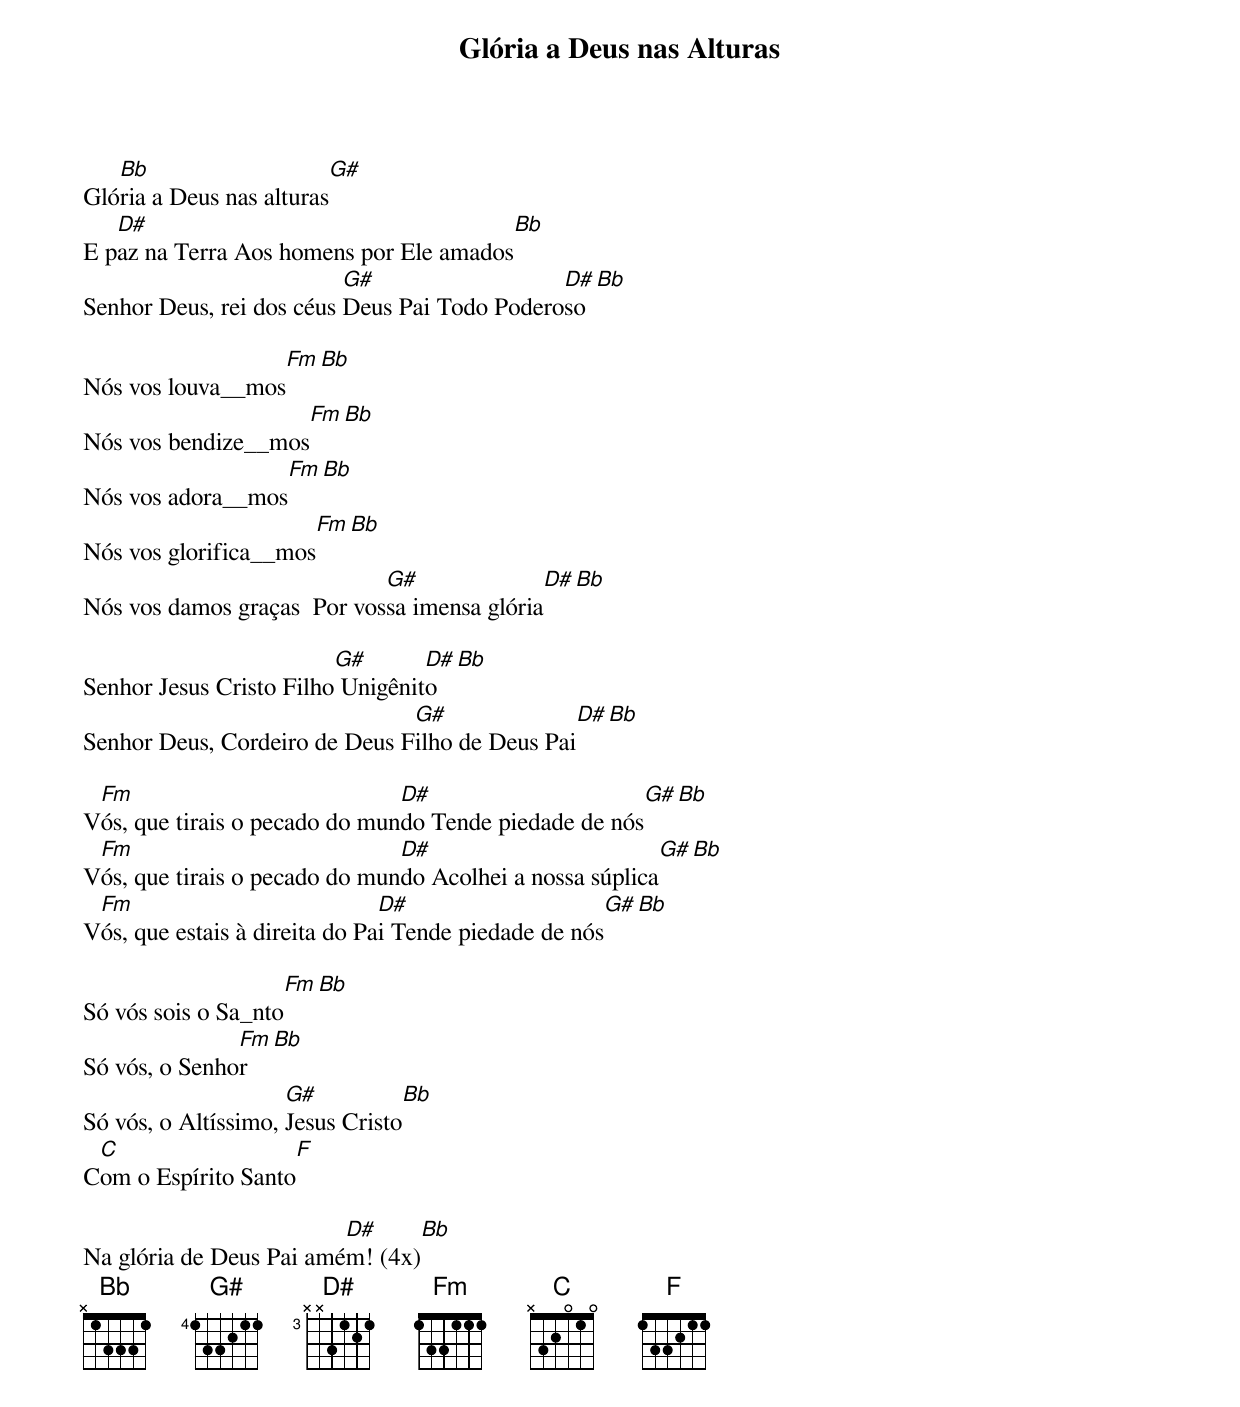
Glória a Deus nas Alturas

   Bb                             G#
Glória a Deus nas alturas
   D#                                                             Bb
E paz na Terra Aos homens por Ele amados
                          G#                  D#                                Bb
Senhor Deus, rei dos céus Deus Pai Todo Poderoso

                     Fm   Bb
Nós vos louva__mos
                         Fm  Bb
Nós vos bendize__mos
                     Fm  Bb
Nós vos adora__mos
                         Fm  Bb
Nós vos glorifica__mos
                             G#                 D#                      Bb
Nós vos damos graças  Por vossa imensa glória

                         G#       D#               Bb
Senhor Jesus Cristo Filho Unigênito
                               G#                     D#                   Bb
Senhor Deus, Cordeiro de Deus Filho de Deus Pai

 Fm                            D#                           G#                         Bb
Vós, que tirais o pecado do mundo Tende piedade de nós
 Fm                            D#                            G#                         Bb
Vós, que tirais o pecado do mundo Acolhei a nossa súplica
 Fm                            D#                            G#                         Bb
Vós, que estais à direita do Pai Tende piedade de nós

                     Fm  Bb
Só vós sois o Sa_nto
               Fm  Bb
Só vós, o Senhor
                     G#                    Bb
Só vós, o Altíssimo, Jesus Cristo
 C                       F
Com o Espírito Santo

                         D#            Bb
Na glória de Deus Pai amém! (4x)
